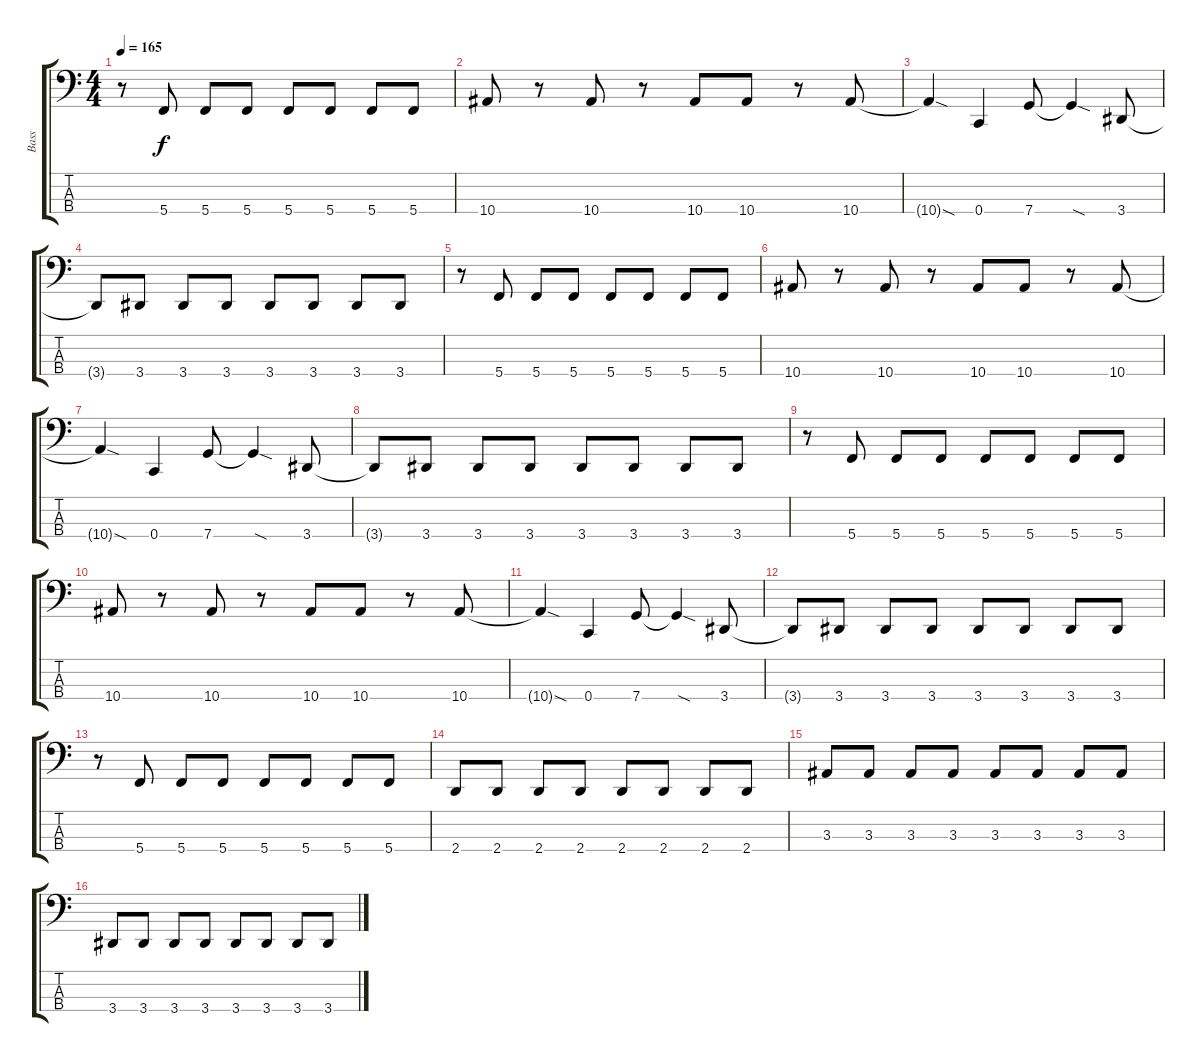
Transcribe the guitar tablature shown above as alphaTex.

\track ("Bass" "Bass") {instrument electricbasspick}
\staff {score tabs}
\tuning (F2 C2 G1 C1) {hide}
\ts (4 4)
\tempo 165
\clef f4
\ks c
r.8{dy f} 5.4.8 5.4.8 5.4.8 5.4.8 5.4.8 5.4.8 5.4.8 |
10.4.8 r.8 10.4.8 r.8 10.4.8 10.4.8 r.8 10.4.8 |
10.4{sod t}.4 0.4.4 7.4.8 7.4{sod t}.4 3.4.8 |
3.4{t}.8 3.4.8 3.4.8 3.4.8 3.4.8 3.4.8 3.4.8 3.4.8 |
r.8 5.4.8 5.4.8 5.4.8 5.4.8 5.4.8 5.4.8 5.4.8 |
10.4.8 r.8 10.4.8 r.8 10.4.8 10.4.8 r.8 10.4.8 |
10.4{sod t}.4 0.4.4 7.4.8 7.4{sod t}.4 3.4.8 |
3.4{t}.8 3.4.8 3.4.8 3.4.8 3.4.8 3.4.8 3.4.8 3.4.8 |
r.8 5.4.8 5.4.8 5.4.8 5.4.8 5.4.8 5.4.8 5.4.8 |
10.4.8 r.8 10.4.8 r.8 10.4.8 10.4.8 r.8 10.4.8 |
10.4{sod t}.4 0.4.4 7.4.8 7.4{sod t}.4 3.4.8 |
3.4{t}.8 3.4.8 3.4.8 3.4.8 3.4.8 3.4.8 3.4.8 3.4.8 |
r.8 5.4.8 5.4.8 5.4.8 5.4.8 5.4.8 5.4.8 5.4.8 |
2.4.8 2.4.8 2.4.8 2.4.8 2.4.8 2.4.8 2.4.8 2.4.8 |
3.3.8 3.3.8 3.3.8 3.3.8 3.3.8 3.3.8 3.3.8 3.3.8 |
3.4.8 3.4.8 3.4.8 3.4.8 3.4.8 3.4.8 3.4.8 3.4.8
